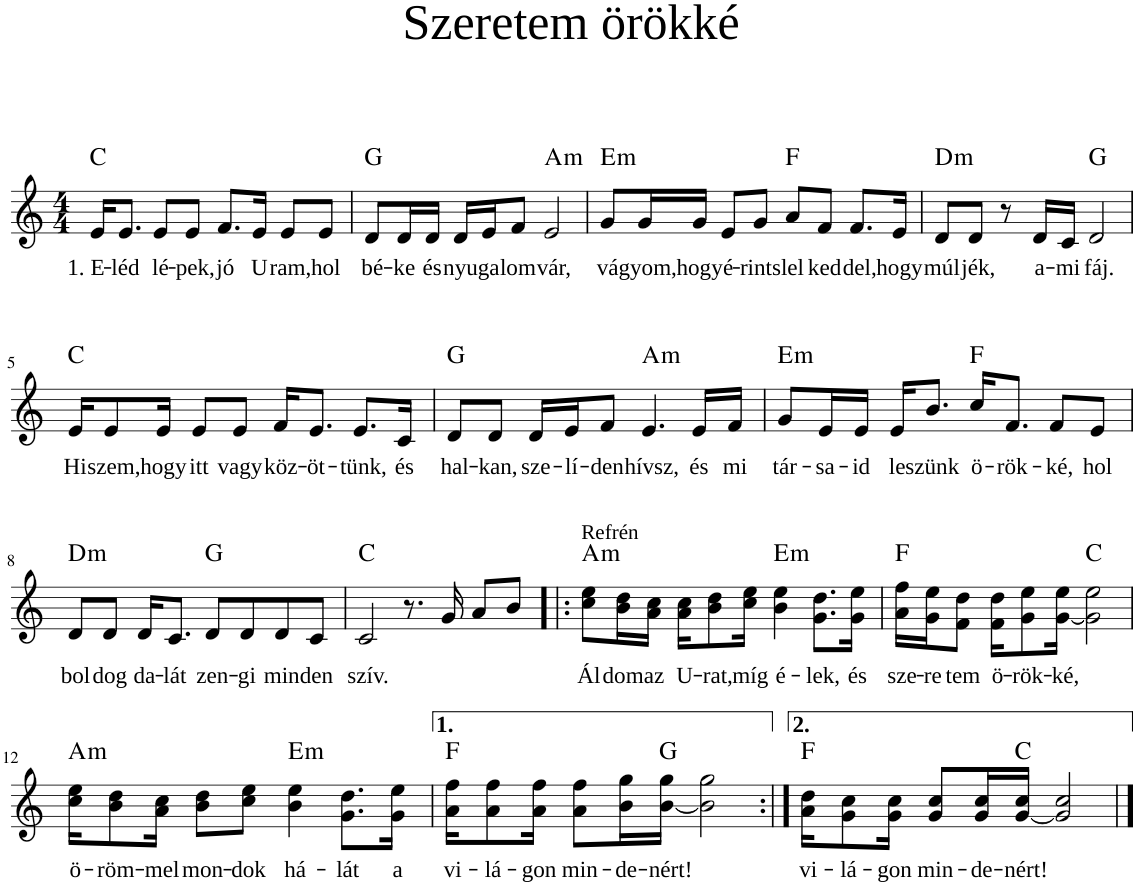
**kern	**text	**harte
*part1	*part1	*part1
*staff1	*staff1	*
*I"Voice	*	*
*clefG2	*	*
*k[]	*	*
*M4/4	*	*
=1	=1	=1
!	!LO:LY:b	!
16e/KL	1. E-	C:maj
!	!LO:LY:b	!
8.e/J	-léd	.
!	!LO:LY:b	!
8e/L	lé-	.
!	!LO:LY:b	!
8e/J	-pek,	.
!	!LO:LY:b	!
8.f/L	jó	.
!	!LO:LY:b	!
16e/Jk	U-	.
!	!LO:LY:b	!
8e/L	-ram,	.
!	!LO:LY:b	!
8e/J	hol	.
=2	=2	=2
!	!LO:LY:b	!
8d/L	bé-	G:maj
!	!LO:LY:b	!
16d/L	-ke	.
!	!LO:LY:b	!
16d/JJ	és	.
!	!LO:LY:b	!
16d/LL	nyu-	.
!	!LO:LY:b	!
16e/J	-ga-	.
!	!LO:LY:b	!
8f/J	-lom	.
!	!LO:LY:b	!LO:H:kt=m
2e/	vár,	A:min
=3	=3	=3
!	!LO:LY:b	!LO:H:kt=m
8g/L	vá-	E:min
!	!LO:LY:b	!
16g/L	-gyom,	.
!	!LO:LY:b	!
16g/JJ	hogy	.
!	!LO:LY:b	!
8e/L	é-	.
!	!LO:LY:b	!
8g/J	-rints	.
!	!LO:LY:b	!
8a/L	lel-	F:maj
!	!LO:LY:b	!
8f/J	-ked-	.
!	!LO:LY:b	!
8.f/L	-del,	.
!	!LO:LY:b	!
16e/Jk	hogy	.
=4	=4	=4
!	!LO:LY:b	!LO:H:kt=m
8d/L	múl-	D:min
!	!LO:LY:b	!
8d/J	-jék,	.
8r	.	.
!	!LO:LY:b	!
16d/LL	a-	.
!	!LO:LY:b	!
16c/JJ	-mi	.
!	!LO:LY:b	!
2d/	fáj.	G:maj
!!LO:LB:g=z
=5	=5	=5
!	!LO:LY:b	!
16e/KL	Hi-	C:maj
!	!LO:LY:b	!
8e/	-szem,	.
!	!LO:LY:b	!
16e/Jk	hogy	.
!	!LO:LY:b	!
8e/L	itt	.
!	!LO:LY:b	!
8e/J	vagy	.
!	!LO:LY:b	!
16f/KL	köz-	.
!	!LO:LY:b	!
8.e/J	-öt-	.
!	!LO:LY:b	!
8.e/L	-tünk,	.
!	!LO:LY:b	!
16c/Jk	és	.
=6	=6	=6
!	!LO:LY:b	!
8d/L	hal-	G:maj
!	!LO:LY:b	!
8d/J	-kan,	.
!	!LO:LY:b	!
16d/LL	sze-	.
!	!LO:LY:b	!
16e/J	-lí-	.
!	!LO:LY:b	!
8f/J	-den	.
!	!LO:LY:b	!LO:H:kt=m
4.e/	hívsz,	A:min
!	!LO:LY:b	!
16e/LL	és	.
!	!LO:LY:b	!
16f/JJ	mi	.
=7	=7	=7
!	!LO:LY:b	!LO:H:kt=m
8g/L	tár-	E:min
!	!LO:LY:b	!
16e/L	-sa-	.
!	!LO:LY:b	!
16e/JJ	-id	.
!	!LO:LY:b	!
16e/KL	le-	.
!	!LO:LY:b	!
8.b/J	-szünk	.
!	!LO:LY:b	!
16cc/KL	ö-	F:maj
!	!LO:LY:b	!
8.f/J	-rök-	.
!	!LO:LY:b	!
8f/L	-ké,	.
!	!LO:LY:b	!
8e/J	hol	.
!!LO:LB:g=z
=8	=8	=8
!	!LO:LY:b	!LO:H:kt=m
8d/L	bol-	D:min
!	!LO:LY:b	!
8d/J	-dog	.
!	!LO:LY:b	!
16d/KL	da-	.
!	!LO:LY:b	!
8.c/J	-lát	.
!	!LO:LY:b	!
8d/L	zen-	G:maj
!	!LO:LY:b	!
8d/	-gi	.
!	!LO:LY:b	!
8d/	min-	.
!	!LO:LY:b	!
8c/J	-den	.
=9	=9	=9
!	!LO:LY:b	!
2c/	szív.	C:maj
8.r	.	.
16g/	.	.
8a/L	.	.
8b/J	.	.
=10!|:	=10!|:	=10!|:
!LO:TX:a:t=Refrén	!	!
!	!LO:LY:b	!LO:H:kt=m
8cc\ 8ee\L	Ál-	A:min
!	!LO:LY:b	!
16b\ 16dd\L	-dom	.
!	!LO:LY:b	!
16a\ 16cc\JJ	az	.
!	!LO:LY:b	!
16a\ 16cc\KL	U-	.
!	!LO:LY:b	!
8b\ 8dd\	-rat,	.
!	!LO:LY:b	!
16cc\ 16ee\Jk	míg	.
!	!LO:LY:b	!LO:H:kt=m
4b\ 4ee\	é-	E:min
!	!LO:LY:b	!
8.g\ 8.dd\L	-lek,	.
!	!LO:LY:b	!
16g\ 16ee\Jk	és	.
=11	=11	=11
!	!LO:LY:b	!
16a\ 16ff\LL	sze-	F:maj
!	!LO:LY:b	!
16g\ 16ee\J	-re-	.
!	!LO:LY:b	!
8f\ 8dd\J	-tem	.
!	!LO:LY:b	!
16f\ 16dd\KL	ö-	.
!	!LO:LY:b	!
8g\ 8ee\	-rök-	.
!	!LO:LY:b	!
[16g\ 16ee\Jk	-ké,	.
2g\] 2ee\	.	C:maj
!!LO:LB:g=z
=12	=12	=12
!	!LO:LY:b	!LO:H:kt=m
16cc\ 16ee\KL	ö-	A:min
!	!LO:LY:b	!
8b\ 8dd\	-röm-	.
!	!LO:LY:b	!
16a\ 16cc\Jk	-mel	.
!	!LO:LY:b	!
8b\ 8dd\L	mon-	.
!	!LO:LY:b	!
8cc\ 8ee\J	-dok	.
!	!LO:LY:b	!LO:H:kt=m
4b\ 4ee\	há-	E:min
!	!LO:LY:b	!
8.g\ 8.dd\L	-lát	.
!	!LO:LY:b	!
16g\ 16ee\Jk	a	.
=13	=13	=13
!	!LO:LY:b	!
16a\ 16ff\KL	vi-	F:maj
!	!LO:LY:b	!
8a\ 8ff\	-lá-	.
!	!LO:LY:b	!
16a\ 16ff\Jk	-gon	.
!	!LO:LY:b	!
8a\ 8ff\L	min-	.
!	!LO:LY:b	!
16b\ 16gg\L	-de-	.
!	!LO:LY:b	!
[16b\ 16gg\JJ	-nért!	G:maj
2b\] 2gg\	.	.
=14:|!	=14:|!	=14:|!
!	!LO:LY:b	!
16a\ 16dd\KL	vi-	F:maj
!	!LO:LY:b	!
8g\ 8cc\	-lá-	.
!	!LO:LY:b	!
16g\ 16cc\Jk	-gon	.
!	!LO:LY:b	!
8g/ 8cc/L	min-	.
!	!LO:LY:b	!
16g/ 16cc/L	-de-	.
!	!LO:LY:b	!
[16g/ 16cc/JJ	-nért!	C:maj
2g/] 2cc/	.	.
==	==	==
*-	*-	*-
